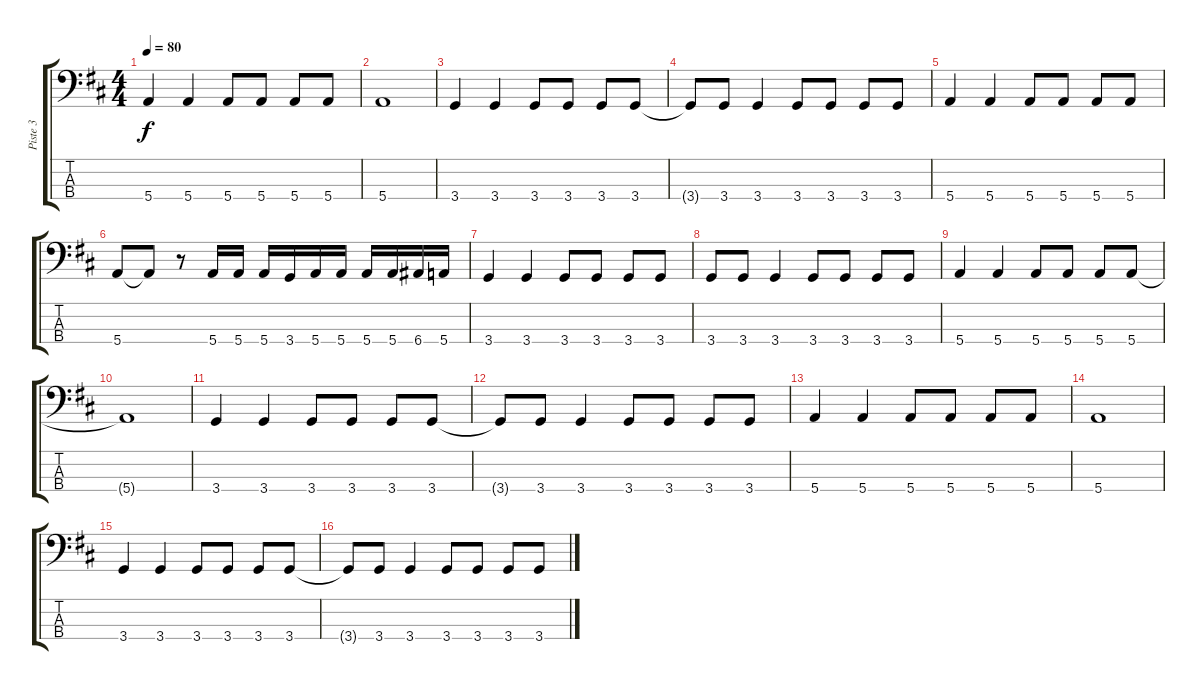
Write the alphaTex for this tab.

\track ("Piste 3" "Piste 3") {instrument electricbassfinger}
\staff {score tabs}
\tuning (G2 D2 A1 E1) {hide}
\ts (4 4)
\tempo 80
\clef f4
\ks d
5.4.4{dy f} 5.4.4 5.4.8 5.4.8 5.4.8 5.4.8 |
5.4.1 |
3.4.4 3.4.4 3.4.8 3.4.8 3.4.8 3.4.8 |
3.4{t}.8 3.4.8 3.4.4 3.4.8 3.4.8 3.4.8 3.4.8 |
5.4.4 5.4.4 5.4.8 5.4.8 5.4.8 5.4.8 |
5.4.8 5.4{t}.8 r.8 5.4.16 5.4.16 5.4.16 3.4.16 5.4.16 5.4.16 5.4.16 5.4.16 6.4.16 5.4.16 |
3.4.4 3.4.4 3.4.8 3.4.8 3.4.8 3.4.8 |
3.4.8 3.4.8 3.4.4 3.4.8 3.4.8 3.4.8 3.4.8 |
5.4.4 5.4.4 5.4.8 5.4.8 5.4.8 5.4.8 |
5.4{t}.1 |
3.4.4 3.4.4 3.4.8 3.4.8 3.4.8 3.4.8 |
3.4{t}.8 3.4.8 3.4.4 3.4.8 3.4.8 3.4.8 3.4.8 |
5.4.4 5.4.4 5.4.8 5.4.8 5.4.8 5.4.8 |
5.4.1 |
3.4.4 3.4.4 3.4.8 3.4.8 3.4.8 3.4.8 |
3.4{t}.8 3.4.8 3.4.4 3.4.8 3.4.8 3.4.8 3.4.8
